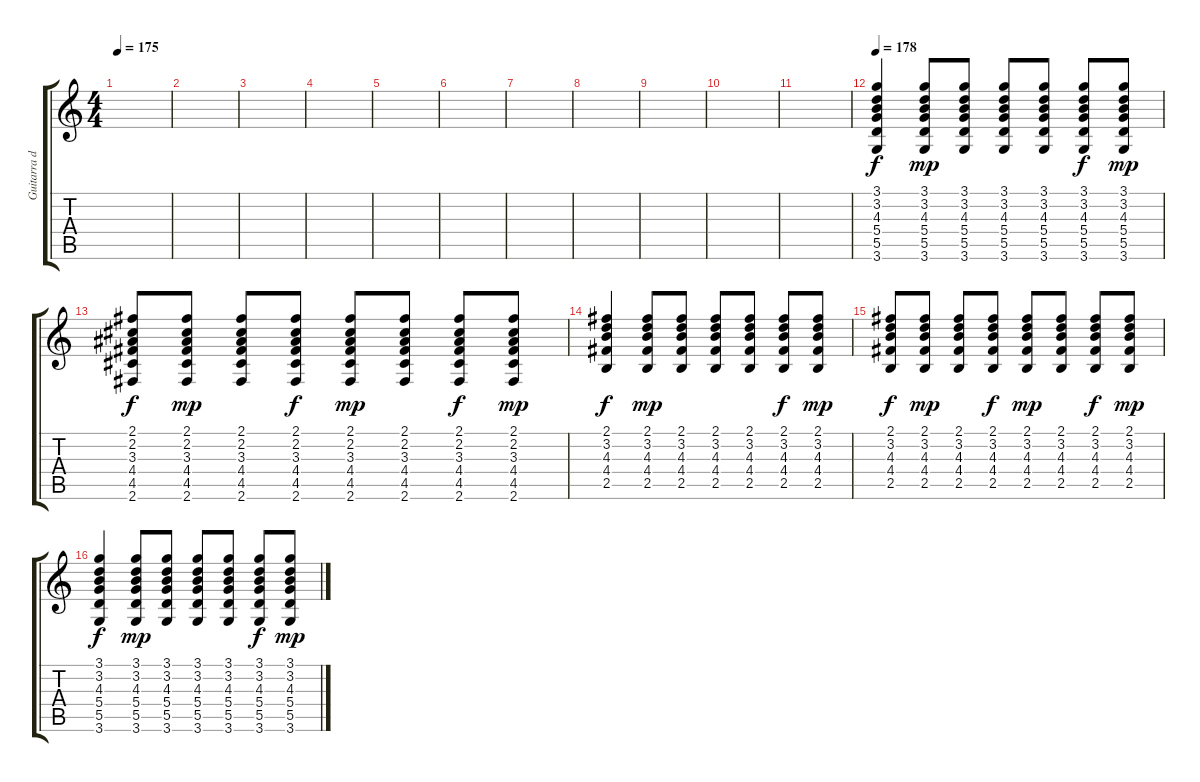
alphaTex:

\track ("Guitarra de Apoyo" "Guitarra d") {instrument distortionguitar}
\staff {score tabs}
\tuning (E4 B3 G3 D3 A2 E2) {hide}
\ts (4 4)
\tempo 175
\clef g2
\ks c
|
|
|
|
|
|
|
|
|
|
|
\tempo 178
(3.1 3.2 4.3 5.4 5.5 3.6).4{dy f} (3.1 3.2 4.3 5.4 5.5 3.6).8{dy mp} (3.1 3.2 4.3 5.4 5.5 3.6).8 (3.1 3.2 4.3 5.4 5.5 3.6).8 (3.1 3.2 4.3 5.4 5.5 3.6).8 (3.1 3.2 4.3 5.4 5.5 3.6).8{dy f} (3.1 3.2 4.3 5.4 5.5 3.6).8{dy mp} |
(2.1 2.2 3.3 4.4 4.5 2.6).8{dy f} (2.1 2.2 3.3 4.4 4.5 2.6).8{dy mp} (2.1 2.2 3.3 4.4 4.5 2.6).8 (2.1 2.2 3.3 4.4 4.5 2.6).8{dy f} (2.1 2.2 3.3 4.4 4.5 2.6).8{dy mp} (2.1 2.2 3.3 4.4 4.5 2.6).8 (2.1 2.2 3.3 4.4 4.5 2.6).8{dy f} (2.1 2.2 3.3 4.4 4.5 2.6).8{dy mp} |
(2.1 3.2 4.3 4.4 2.5).4{dy f} (2.1 3.2 4.3 4.4 2.5).8{dy mp} (2.1 3.2 4.3 4.4 2.5).8 (2.1 3.2 4.3 4.4 2.5).8 (2.1 3.2 4.3 4.4 2.5).8 (2.1 3.2 4.3 4.4 2.5).8{dy f} (2.1 3.2 4.3 4.4 2.5).8{dy mp} |
(2.1 3.2 4.3 4.4 2.5).8{dy f} (2.1 3.2 4.3 4.4 2.5).8{dy mp} (2.1 3.2 4.3 4.4 2.5).8 (2.1 3.2 4.3 4.4 2.5).8{dy f} (2.1 3.2 4.3 4.4 2.5).8{dy mp} (2.1 3.2 4.3 4.4 2.5).8 (2.1 3.2 4.3 4.4 2.5).8{dy f} (2.1 3.2 4.3 4.4 2.5).8{dy mp} |
(3.1 3.2 4.3 5.4 5.5 3.6).4{dy f} (3.1 3.2 4.3 5.4 5.5 3.6).8{dy mp} (3.1 3.2 4.3 5.4 5.5 3.6).8 (3.1 3.2 4.3 5.4 5.5 3.6).8 (3.1 3.2 4.3 5.4 5.5 3.6).8 (3.1 3.2 4.3 5.4 5.5 3.6).8{dy f} (3.1 3.2 4.3 5.4 5.5 3.6).8{dy mp}
